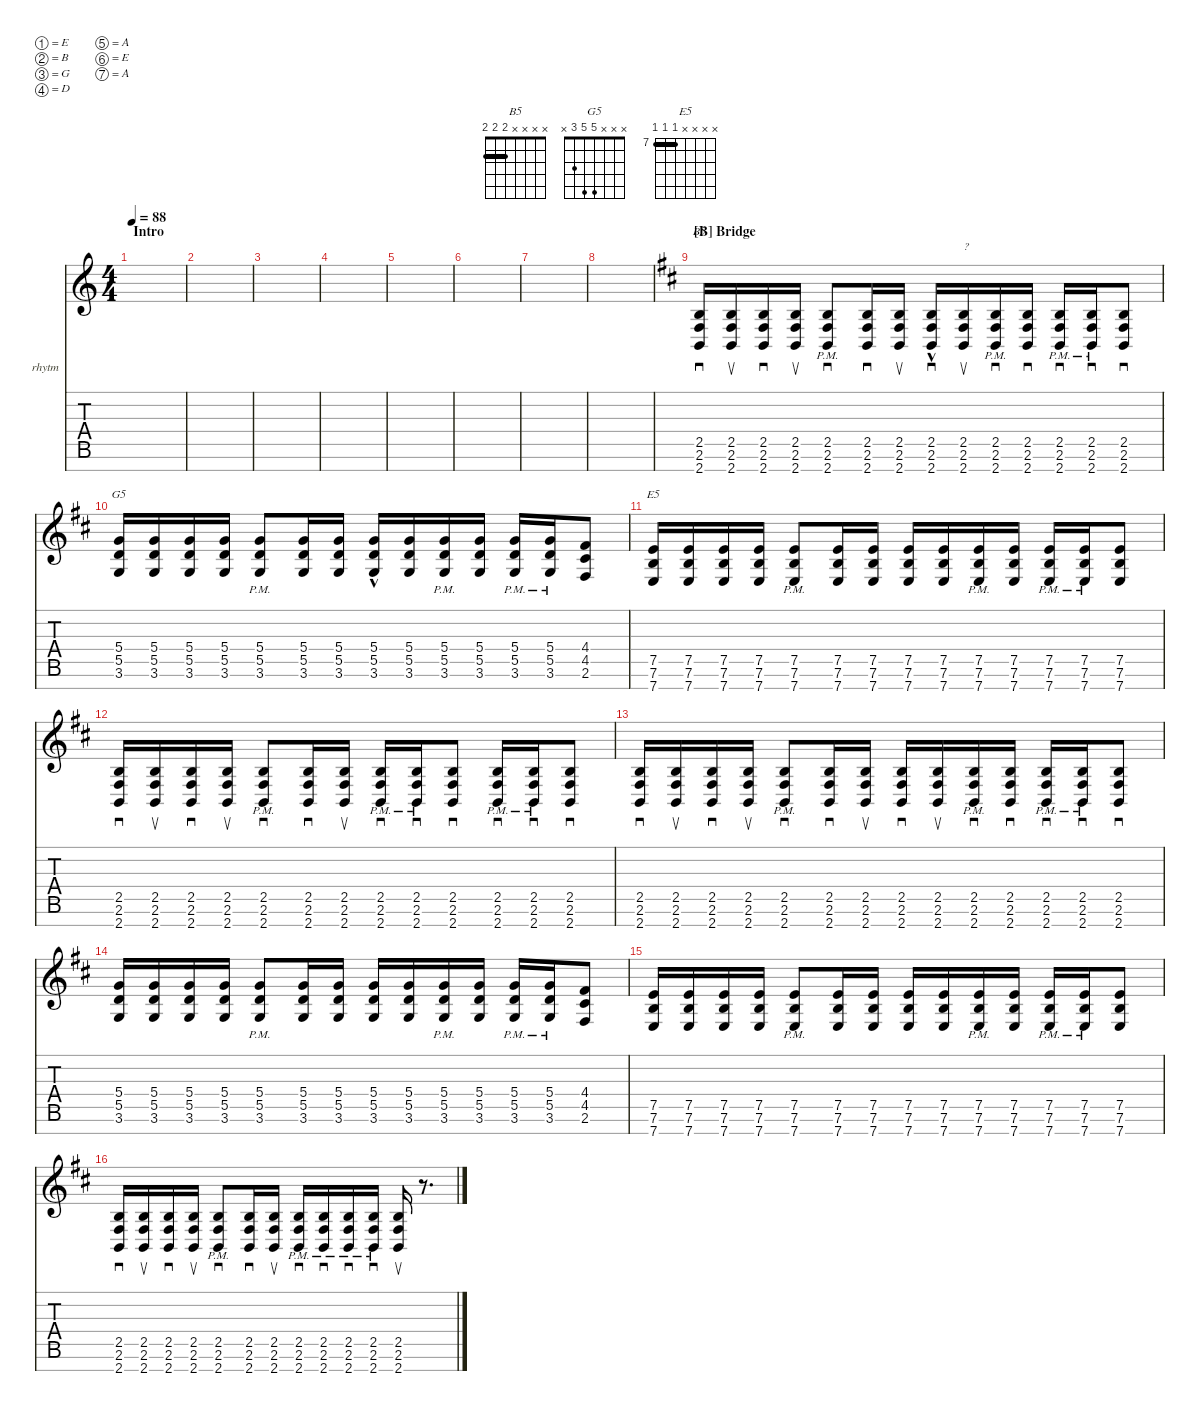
\defaultSystemsLayout 4
\hideDynamics
\bracketExtendMode nobrackets
\firstSystemTrackNameOrientation horizontal
\otherSystemsTrackNameOrientation horizontal
\track ("Rhytm Guitar" "rhytm") {defaultSystemsLayout 2 instrument distortionguitar}
\staff {score tabs}
\tuning (E4 B3 G3 D3 A2 E2 A1)
\chord ("B5" x x x x 2 2 2) {showfingering false barre (2 2)}
\chord ("G5" x x x 5 5 3 x) {showfingering false}
\chord ("E5" x x x x 7 7 7) {firstfret 7 showfingering false barre (7 7)}
\ts (4 4)
\section ("" "Intro")
\tempo 88
\clef g2
\scale
1.04794
\ks c
|
\scale
0.952065 |
\scale
1.03043 |
\scale
0.969568 |
\scale
1.03043 |
\scale
0.969568 |
\scale
1.02601 |
\scale
0.973989 |
\section ("B" "Bridge")
\scale
1.05412
\ks bminor
(2.7{acc forcenatural} 2.6{acc #} 2.5{acc forcenatural}).16{sd ch "B5" beam Up} (2.7{acc forcenatural} 2.6{acc #} 2.5{acc forcenatural}).16{su beam Up} (2.7{acc forcenatural} 2.6{acc #} 2.5{acc forcenatural}).16{sd beam Up} (2.7{acc forcenatural} 2.6{acc #} 2.5{acc forcenatural}).16{su beam Up} (2.7{pm acc forcenatural} 2.6{pm acc #} 2.5{pm acc forcenatural}).8{sd beam Up} (2.7{acc forcenatural} 2.6{acc #} 2.5{acc forcenatural}).16{sd beam Up} (2.7{acc forcenatural} 2.6{acc #} 2.5{acc forcenatural}).16{su beam Up} (2.7{hac acc forcenatural} 2.6{hac acc #} 2.5{hac acc forcenatural}).16{sd beam Up} (2.7{acc forcenatural} 2.6{acc #} 2.5{acc forcenatural}).16{su txt "?" beam Up} (2.7{pm acc forcenatural} 2.6{pm acc #} 2.5{pm acc forcenatural}).16{sd beam Up} (2.7{acc forcenatural} 2.6{acc #} 2.5{acc forcenatural}).16{sd beam Up} (2.7{pm acc forcenatural} 2.6{pm acc #} 2.5{pm acc forcenatural}).16{sd beam Up} (2.5{pm acc forcenatural} 2.6{pm acc #} 2.7{pm acc forcenatural}).16{sd beam Up} (2.7{acc forcenatural} 2.6{acc #} 2.5{acc forcenatural}).8{sd beam Up} |
\scale
0.945884 (3.6{acc forcenatural} 5.5{acc forcenatural} 5.4{acc forcenatural}).16{ch "G5" beam Up} (3.6{acc forcenatural} 5.5{acc forcenatural} 5.4{acc forcenatural}).16{beam Up} (3.6{acc forcenatural} 5.5{acc forcenatural} 5.4{acc forcenatural}).16{beam Up} (3.6{acc forcenatural} 5.5{acc forcenatural} 5.4{acc forcenatural}).16{beam Up} (3.6{pm acc forcenatural} 5.5{pm acc forcenatural} 5.4{pm acc forcenatural}).8{beam Up} (3.6{acc forcenatural} 5.5{acc forcenatural} 5.4{acc forcenatural}).16{beam Up} (3.6{acc forcenatural} 5.5{acc forcenatural} 5.4{acc forcenatural}).16{beam Up} (3.6{acc forcenatural} 5.5{hac acc forcenatural} 5.4{acc forcenatural}).16{beam Up} (3.6{acc forcenatural} 5.5{acc forcenatural} 5.4{acc forcenatural}).16{beam Up} (3.6{pm acc forcenatural} 5.5{pm acc forcenatural} 5.4{pm acc forcenatural}).16{beam Up} (3.6{acc forcenatural} 5.5{acc forcenatural} 5.4{acc forcenatural}).16{beam Up} (3.6{pm acc forcenatural} 5.5{pm acc forcenatural} 5.4{pm acc forcenatural}).16{beam Up} (3.6{pm acc forcenatural} 5.5{pm acc forcenatural} 5.4{pm acc forcenatural}).16{beam Up} (2.6{acc #} 4.5{acc #} 4.4{acc #}).8{beam Up} |
\scale
1.05412 (7.7{acc forcenatural} 7.6{acc forcenatural} 7.5{acc forcenatural}).16{ch "E5" beam Up} (7.7{acc forcenatural} 7.6{acc forcenatural} 7.5{acc forcenatural}).16{beam Up} (7.7{acc forcenatural} 7.6{acc forcenatural} 7.5{acc forcenatural}).16{beam Up} (7.7{acc forcenatural} 7.6{acc forcenatural} 7.5{acc forcenatural}).16{beam Up} (7.7{pm acc forcenatural} 7.6{pm acc forcenatural} 7.5{pm acc forcenatural}).8{beam Up} (7.7{acc forcenatural} 7.6{acc forcenatural} 7.5{acc forcenatural}).16{beam Up} (7.7{acc forcenatural} 7.6{acc forcenatural} 7.5{acc forcenatural}).16{beam Up} (7.7{acc forcenatural} 7.6{acc forcenatural} 7.5{acc forcenatural}).16{beam Up} (7.7{acc forcenatural} 7.6{acc forcenatural} 7.5{acc forcenatural}).16{beam Up} (7.7{pm acc forcenatural} 7.6{pm acc forcenatural} 7.5{pm acc forcenatural}).16{beam Up} (7.7{acc forcenatural} 7.6{acc forcenatural} 7.5{acc forcenatural}).16{beam Up} (7.7{pm acc forcenatural} 7.6{pm acc forcenatural} 7.5{pm acc forcenatural}).16{beam Up} (7.7{pm acc forcenatural} 7.6{pm acc forcenatural} 7.5{pm acc forcenatural}).16{beam Up} (7.7{acc forcenatural} 7.6{acc forcenatural} 7.5{acc forcenatural}).8{beam Up} |
\scale
0.945884 (2.7{acc forcenatural} 2.6{acc #} 2.5{acc forcenatural}).16{sd beam Up} (2.7{acc forcenatural} 2.6{acc #} 2.5{acc forcenatural}).16{su beam Up} (2.7{acc forcenatural} 2.6{acc #} 2.5{acc forcenatural}).16{sd beam Up} (2.7{acc forcenatural} 2.6{acc #} 2.5{acc forcenatural}).16{su beam Up} (2.7{pm acc forcenatural} 2.6{pm acc #} 2.5{pm acc forcenatural}).8{sd beam Up} (2.7{acc forcenatural} 2.6{acc #} 2.5{acc forcenatural}).16{sd beam Up} (2.7{acc forcenatural} 2.6{acc #} 2.5{acc forcenatural}).16{su beam Up} (2.7{pm acc forcenatural} 2.6{pm acc #} 2.5{pm acc forcenatural}).16{sd beam Up} (2.5{pm acc forcenatural} 2.6{pm acc #} 2.7{pm acc forcenatural}).16{sd beam Up} (2.7{acc forcenatural} 2.6{acc #} 2.5{acc forcenatural}).8{sd beam Up} (2.7{pm acc forcenatural} 2.6{pm acc #} 2.5{pm acc forcenatural}).16{sd beam Up} (2.5{pm acc forcenatural} 2.6{pm acc #} 2.7{pm acc forcenatural}).16{sd beam Up} (2.7{acc forcenatural} 2.6{acc #} 2.5{acc forcenatural}).8{sd beam Up} |
\scale
1.05412 (2.7{acc forcenatural} 2.6{acc #} 2.5{acc forcenatural}).16{sd beam Up} (2.7{acc forcenatural} 2.6{acc #} 2.5{acc forcenatural}).16{su beam Up} (2.7{acc forcenatural} 2.6{acc #} 2.5{acc forcenatural}).16{sd beam Up} (2.7{acc forcenatural} 2.6{acc #} 2.5{acc forcenatural}).16{su beam Up} (2.7{pm acc forcenatural} 2.6{pm acc #} 2.5{pm acc forcenatural}).8{sd beam Up} (2.7{acc forcenatural} 2.6{acc #} 2.5{acc forcenatural}).16{sd beam Up} (2.7{acc forcenatural} 2.6{acc #} 2.5{acc forcenatural}).16{su beam Up} (2.7{acc forcenatural} 2.6{acc #} 2.5{acc forcenatural}).16{sd beam Up} (2.7{acc forcenatural} 2.6{acc #} 2.5{acc forcenatural}).16{su beam Up} (2.7{pm acc forcenatural} 2.6{pm acc #} 2.5{pm acc forcenatural}).16{sd beam Up} (2.7{acc forcenatural} 2.6{acc #} 2.5{acc forcenatural}).16{sd beam Up} (2.7{pm acc forcenatural} 2.6{pm acc #} 2.5{pm acc forcenatural}).16{sd beam Up} (2.5{pm acc forcenatural} 2.6{pm acc #} 2.7{pm acc forcenatural}).16{sd beam Up} (2.7{acc forcenatural} 2.6{acc #} 2.5{acc forcenatural}).8{sd beam Up} |
\scale
0.945884 (3.6{acc forcenatural} 5.5{acc forcenatural} 5.4{acc forcenatural}).16{beam Up} (3.6{acc forcenatural} 5.5{acc forcenatural} 5.4{acc forcenatural}).16{beam Up} (3.6{acc forcenatural} 5.5{acc forcenatural} 5.4{acc forcenatural}).16{beam Up} (3.6{acc forcenatural} 5.5{acc forcenatural} 5.4{acc forcenatural}).16{beam Up} (3.6{pm acc forcenatural} 5.5{pm acc forcenatural} 5.4{pm acc forcenatural}).8{beam Up} (3.6{acc forcenatural} 5.5{acc forcenatural} 5.4{acc forcenatural}).16{beam Up} (3.6{acc forcenatural} 5.5{acc forcenatural} 5.4{acc forcenatural}).16{beam Up} (3.6{acc forcenatural} 5.5{acc forcenatural} 5.4{acc forcenatural}).16{beam Up} (3.6{acc forcenatural} 5.5{acc forcenatural} 5.4{acc forcenatural}).16{beam Up} (3.6{pm acc forcenatural} 5.5{pm acc forcenatural} 5.4{pm acc forcenatural}).16{beam Up} (3.6{acc forcenatural} 5.5{acc forcenatural} 5.4{acc forcenatural}).16{beam Up} (3.6{pm acc forcenatural} 5.5{pm acc forcenatural} 5.4{pm acc forcenatural}).16{beam Up} (3.6{pm acc forcenatural} 5.5{pm acc forcenatural} 5.4{pm acc forcenatural}).16{beam Up} (2.6{acc #} 4.5{acc #} 4.4{acc #}).8{beam Up} |
\scale
1.04969 (7.7{acc forcenatural} 7.6{acc forcenatural} 7.5{acc forcenatural}).16{beam Up} (7.7{acc forcenatural} 7.6{acc forcenatural} 7.5{acc forcenatural}).16{beam Up} (7.7{acc forcenatural} 7.6{acc forcenatural} 7.5{acc forcenatural}).16{beam Up} (7.7{acc forcenatural} 7.6{acc forcenatural} 7.5{acc forcenatural}).16{beam Up} (7.7{pm acc forcenatural} 7.6{pm acc forcenatural} 7.5{pm acc forcenatural}).8{beam Up} (7.7{acc forcenatural} 7.6{acc forcenatural} 7.5{acc forcenatural}).16{beam Up} (7.7{acc forcenatural} 7.6{acc forcenatural} 7.5{acc forcenatural}).16{beam Up} (7.7{acc forcenatural} 7.6{acc forcenatural} 7.5{acc forcenatural}).16{beam Up} (7.7{acc forcenatural} 7.6{acc forcenatural} 7.5{acc forcenatural}).16{beam Up} (7.7{pm acc forcenatural} 7.6{pm acc forcenatural} 7.5{pm acc forcenatural}).16{beam Up} (7.7{acc forcenatural} 7.6{acc forcenatural} 7.5{acc forcenatural}).16{beam Up} (7.7{pm acc forcenatural} 7.6{pm acc forcenatural} 7.5{pm acc forcenatural}).16{beam Up} (7.7{pm acc forcenatural} 7.6{pm acc forcenatural} 7.5{pm acc forcenatural}).16{beam Up} (7.7{acc forcenatural} 7.6{acc forcenatural} 7.5{acc forcenatural}).8{beam Up} |
\scale
0.950305 (2.7{acc forcenatural} 2.6{acc #} 2.5{acc forcenatural}).16{sd beam Up} (2.7{acc forcenatural} 2.6{acc #} 2.5{acc forcenatural}).16{su beam Up} (2.7{acc forcenatural} 2.6{acc #} 2.5{acc forcenatural}).16{sd beam Up} (2.7{acc forcenatural} 2.6{acc #} 2.5{acc forcenatural}).16{su beam Up} (2.7{pm acc forcenatural} 2.6{pm acc #} 2.5{pm acc forcenatural}).8{sd beam Up} (2.7{acc forcenatural} 2.6{acc #} 2.5{acc forcenatural}).16{sd beam Up} (2.7{acc forcenatural} 2.6{acc #} 2.5{acc forcenatural}).16{su beam Up} (2.7{pm acc forcenatural} 2.6{pm acc #} 2.5{pm acc forcenatural}).16{sd beam Up} (2.7{pm acc forcenatural} 2.6{pm acc #} 2.5{pm acc forcenatural}).16{sd beam Up} (2.7{pm acc forcenatural} 2.6{pm acc #} 2.5{pm acc forcenatural}).16{sd beam Up} (2.7{pm acc forcenatural} 2.6{pm acc #} 2.5{pm acc forcenatural}).16{sd beam Up} (2.7{acc forcenatural} 2.6{acc #} 2.5{acc forcenatural}).16{su beam Up} r.8{d beam Up}
